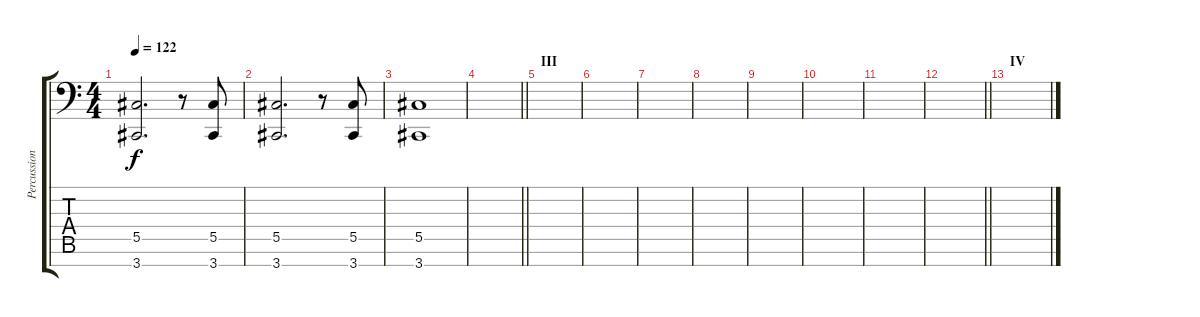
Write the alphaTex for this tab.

\track ("Percussion" "Percussion") {instrument timpani}
\staff {score tabs}
\tuning (Eb4 Bb3 Gb3 Db3 Ab2 Eb2 Bb1) {hide}
\ts (4 4)
\tempo 122
\clef f4
\ks c
(5.5 3.7).2{d dy f} r.8 (5.5 3.7).8 |
(5.5 3.7).2{d} r.8 (5.5 3.7).8 |
(5.5 3.7).1 |
\barLineRight lightlight
|
\section ("" "III")
|
|
|
|
|
|
|
\barLineRight lightlight
|
\section ("" "IV")
